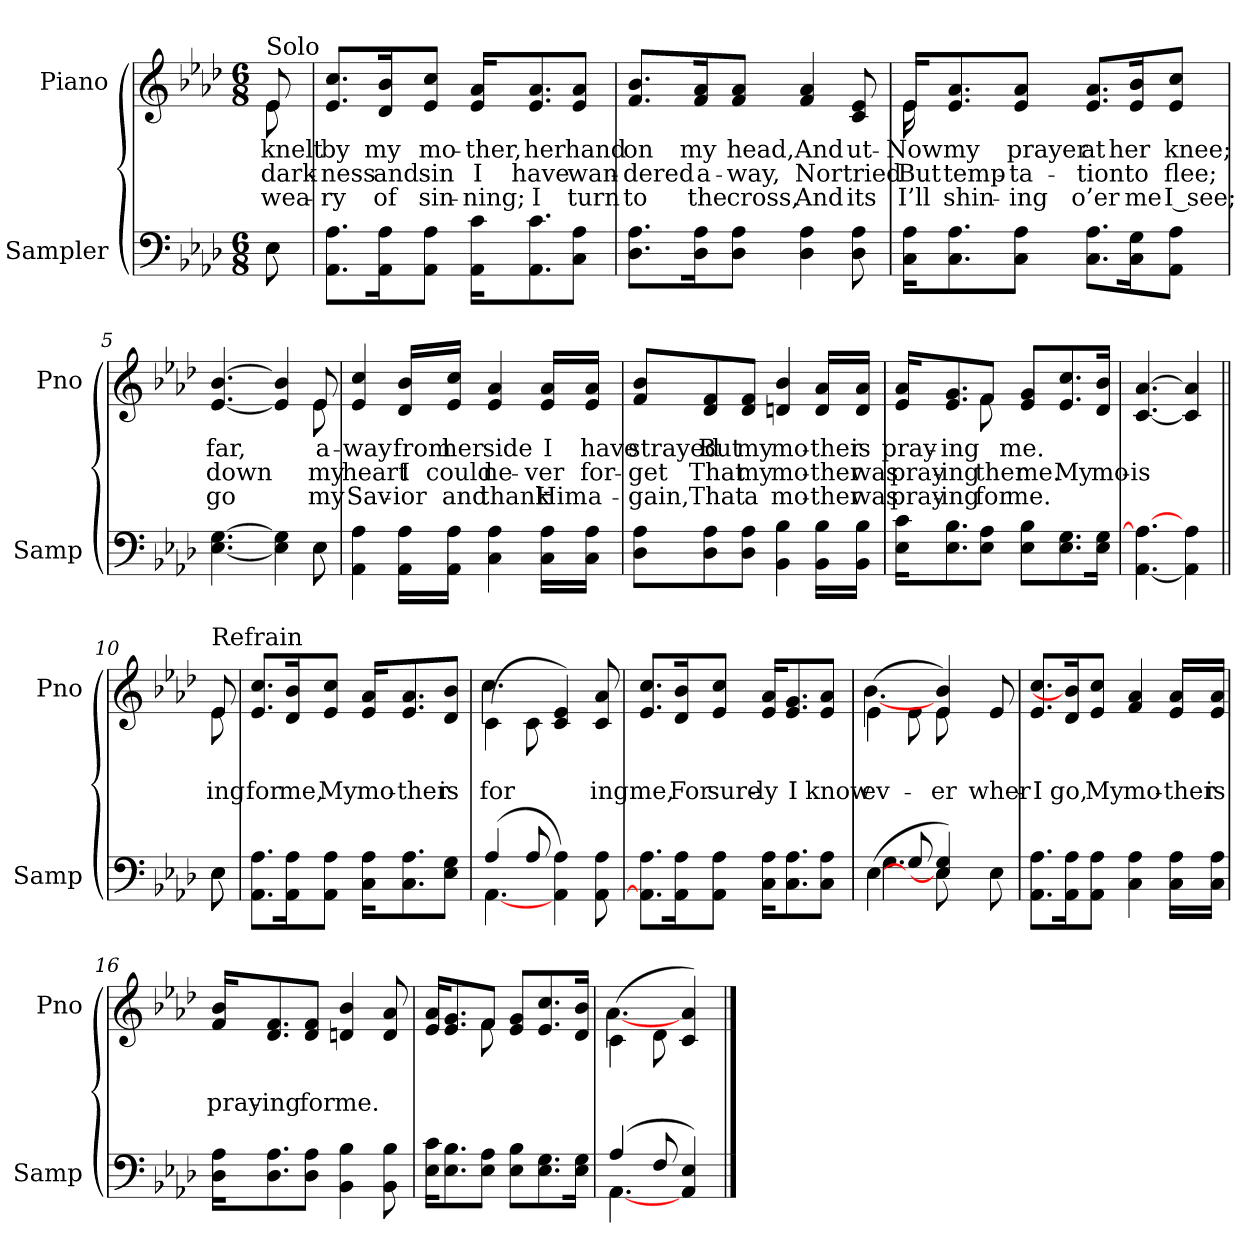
**kern	**kern	**text	**text	**text
*part2	*part1	*part1	*part1	*part1
*staff2	*staff1	*staff1	*staff1	*staff1
*I"Sampler	*I"Piano	*	*	*
*I'Samp	*I'Pno	*	*	*
*clefF4	*clefG2	*	*	*
*k[b-e-a-d-]	*k[b-e-a-d-]	*	*	*
*A-:	*A-:	*	*	*
*M6/8	*M6/8	*	*	*
=1	=1	=1	=1	=1
*^	*^	*	*	*
!	!	!LO:TX:t=Solo	!	!	!	!
8E-\	8E-	8e-/	8e-	knelt	dark-	wea-
*v	*v	*	*	*	*	*
*	*v	*v	*	*	*
=2	=2	=2	=2	=2
8.AA-\ 8.A-\L	8.e-/ 8.cc/L	by	-ness	-ry
16AA-\ 16A-\K	16d-/ 16b-/K	my	and	of
8AA-\ 8A-\J	8e-/ 8cc/J	mo-	sin	sin-
16AA-\ 16c\KL	16e-/ 16a-/KL	-ther,	I	-ning;
8.AA-\ 8.c\	8.e-/ 8.a-/	her	have	I
8C\ 8A-\J	8e-/ 8a-/J	hand	wan-	turn
=3	=3	=3	=3	=3
8.D-\ 8.A-\L	8.f/ 8.b-/L	on	-dered	to
16D-\ 16A-\K	16f/ 16a-/K	my	a-	the
8D-\ 8A-\J	8f/ 8a-/J	head,	-way,	cross,
4D- 4A-	4f 4a-	And	Nor	And
8D- 8A-	8c 8e-	ut-	tried	its
=4	=4	=4	=4	=4
*	*^	*	*	*
16C\ 16A-\KL	16e-/KL	16e-	Now	But	I’ll
8.C\ 8.A-\	8.e-/ 8.a-/	2ryy	my	temp-	shin-
8C\ 8A-\J	8e-/ 8a-/J	.	prayer	-ta-	-ing
8.C\ 8.A-\L	8.e-/ 8.a-/L	.	at	-tion	o’er
16C\ 16G\K	16e-/ 16b-/K	8.ryy	her	to	me
8AA-\ 8A-\J	8e-/ 8cc/J	.	knee;	flee;	I see;
=5	=5	=5	=5	=5	=5
*^	*	*	*	*	*
[4.E- [4.G	8ryy	[4.e- [4.b-	8ryy	far,	down	go
*v	*v	*	*	*	*	*
*	*v	*v	*	*	*
4E-] 4G]	4e-] 4b-]	.	.	.
*^	*^	*	*	*
8E-\	8E-	8e-/	8e-	a-	my	my
*v	*v	*	*	*	*	*
*	*v	*v	*	*	*
=6	=6	=6	=6	=6
4AA- 4A-	4e- 4cc	-way	heart	Sav-
16AA-\ 16A-\LL	16d-/ 16b-/LL	from	I	-ior
16AA-\ 16A-\JJ	16e-/ 16cc/JJ	her	could	and
4C 4A-	4e- 4a-	side	ne-	thank
16C\ 16A-\LL	16e-/ 16a-/LL	I	-ver	Him
16C\ 16A-\JJ	16e-/ 16a-/JJ	have	for-	a-
=7	=7	=7	=7	=7
8D-\ 8A-\L	8f/ 8b-/L	strayed	-get	-gain,
8D-\ 8A-\	8d-/ 8f/	But	That	That
8D-\ 8A-\J	8d-/ 8f/J	my	my	a
4BB- 4B-	4dn 4b-	mo-	mo-	mo-
16BB-\ 16B-\LL	16d/ 16a-/LL	-ther	-ther	-ther
16BB-\ 16B-\JJ	16d/ 16a-/JJ	is	was	was
=8	=8	=8	=8	=8
*	*^	*	*	*
16E-\ 16c\KL	16e-/ 16a-/KL	4ryy	pray-	pray-	pray-
8.E-\ 8.B-\	8.e-/ 8.g/	.	-ing	-ing	-ing
8E-\ 8A-\J	8f/J	8f	.	-ther	for
8E-\ 8B-\L	8e-/ 8g/L	4.ryy	me.	me.	me.
8.E-\ 8.G\	8.e-/ 8.cc/	.	.	My	.
16E-\ 16G\Jk	16d-/ 16b-/Jk	.	.	mo-	.
*	*v	*v	*	*	*
=9	=9	=9	=9	=9
[4.AA- 4.A-_	[4.c [4.a-	.	is	.
4AA-] 4A-	4c] 4a-]	.	.	.
=10||	=10||	=10||	=10||	=10||
*^	*^	*	*	*
!	!	!LO:TX:t=Refrain	!	!	!	!
8E-\	8E-	8e-/	8e-	.	-ing	.
*v	*v	*	*	*	*	*
*	*v	*v	*	*	*
=11	=11	=11	=11	=11
8.AA-\ 8.A-\L	8.e-/ 8.cc/L	.	for	.
16AA-\ 16A-\K	16d-/ 16b-/K	.	me,	.
8AA-\ 8A-\J	8e-/ 8cc/J	.	My	.
16C\ 16A-\KL	16e-/ 16a-/KL	.	mo-	.
8.C\ 8.A-\	8.e-/ 8.a-/	.	-ther	.
8E-\ 8G\J	8d-/ 8b-/J	.	is	.
=12	=12	=12	=12	=12
*^	*^	*	*	*
(4A-/	[4.AA-	(4c\	4.cc	.	for	.
8A-/	.	8c\	.	.	.	.
4AA- 4A-)	4.ryy	4c 4e-)	4.ryy	.	.	.
8AA- 8A-	.	8c 8a-	.	.	-ing	.
*v	*v	*	*	*	*	*
*	*v	*v	*	*	*
=13	=13	=13	=13	=13
8.AA-]\ 8.A-\L	8.e-/ 8.cc/L	.	me,	.
16AA-\ 16A-\K	16d-/ 16b-/K	.	For	.
8AA-\ 8A-\J	8e-/ 8cc/J	.	sure-	.
16C\ 16A-\KL	16e-/ 16a-/KL	.	-ly	.
8.C\ 8.A-\	8.e-/ 8.g/	.	I	.
8C\ 8A-\J	8e-/ 8a-/J	.	know	.
=14	=14	=14	=14	=14
*^	*^	*	*	*
([4E-\	4.G	(4e-\	[4.b-	.	-ev-	.
8G/	.	8e-\	.	.	.	.
4E-] 4G)	8E-	4e- 4b-)	8e-	.	-er	.
.	4ryy	.	4ryy	.	.	.
8E-\	.	8e-/	.	.	wher-	.
*v	*v	*	*	*	*	*
*	*v	*v	*	*	*
=15	=15	=15	=15	=15
8.AA-\ 8.A-\L	8.e-/ 8.cc/L	.	I	.
16AA-\ 16A-\K	16d-/ 16b-]/K	.	go,	.
8AA-\ 8A-\J	8e-/ 8cc/J	.	My	.
4C 4A-	4f 4a-	.	mo-	.
16C\ 16A-\LL	16e-/ 16a-/LL	.	-ther	.
16C\ 16A-\JJ	16e-/ 16a-/JJ	.	is	.
=16	=16	=16	=16	=16
16D-\ 16A-\KL	16f/ 16b-/KL	.	pray-	.
8.D-\ 8.A-\	8.d-/ 8.f/	.	-ing	.
8D-\ 8A-\J	8d-/ 8f/J	.	for	.
4BB- 4B-	4dn 4b-	.	me.	.
8BB- 8B-	8d 8a-	.	.	.
=17	=17	=17	=17	=17
*	*^	*	*	*
16E-\ 16c\KL	16e-/ 16a-/KL	4ryy	.	.	.
8.E-\ 8.B-\	8.e-/ 8.g/	.	.	.	.
8E-\ 8A-\J	8f/J	8f	.	.	.
8E-\ 8B-\L	8e-/ 8g/L	4.ryy	.	.	.
8.E-\ 8.G\	8.e-/ 8.cc/	.	.	.	.
16E-\ 16G\Jk	16d-/ 16b-/Jk	.	.	.	.
=18	=18	=18	=18	=18	=18
*^	*	*	*	*	*
(4A-/	[4.AA-	(4c\	[4.a-	.	.	.
8F/	.	8d-\	.	.	.	.
4AA- 4E-)	4ryy	4c 4a-)	4ryy	.	.	.
*v	*v	*	*	*	*	*
*	*v	*v	*	*	*
==	==	==	==	==
*-	*-	*-	*-	*-
